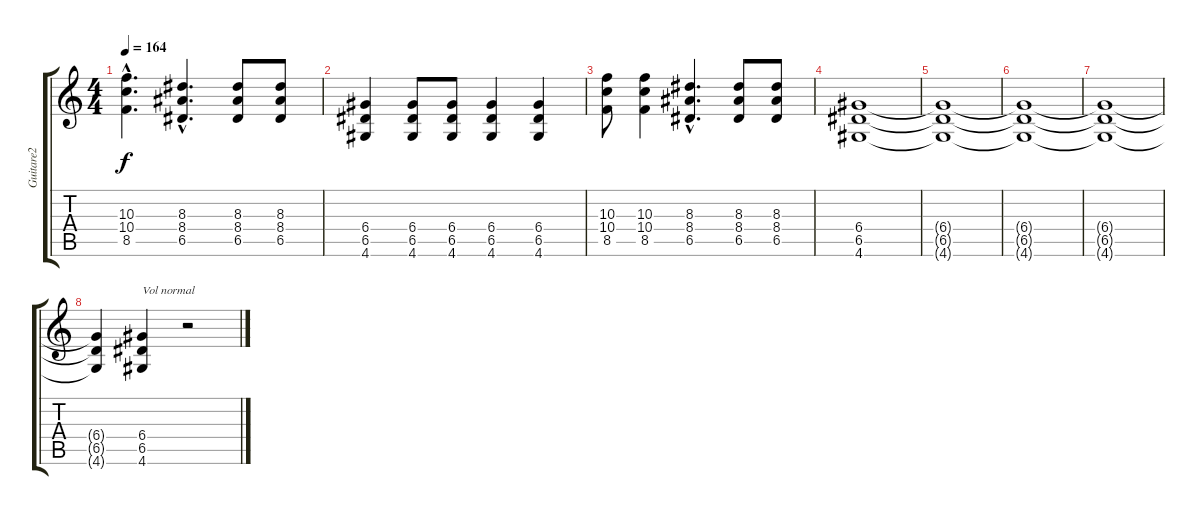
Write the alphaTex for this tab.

\track ("Guitare2" "Guitare2") {instrument distortionguitar}
\staff {score tabs}
\tuning (E4 B3 G3 D3 A2 E2) {hide}
\ts (4 4)
\tempo 164
\clef g2
\ks c
(10.3{hac} 10.4{hac} 8.5{hac}).4{d dy f} (8.3{hac} 8.4{hac} 6.5{hac}).4{d} (8.3 8.4 6.5).8 (8.3 8.4 6.5).8 |
(6.4 6.5 4.6).4 (6.4 6.5 4.6).8 (6.4 6.5 4.6).8 (6.4 6.5 4.6).4 (6.4 6.5 4.6).4 |
(10.3 10.4 8.5).8 (10.3 10.4 8.5).4 (8.3{hac} 8.4{hac} 6.5{hac}).4{d} (8.3 8.4 6.5).8 (8.3 8.4 6.5).8 |
(6.4 6.5 4.6).1 |
(6.4{t} 6.5{t} 4.6{t}).1{volume 5} |
(6.4{t} 6.5{t} 4.6{t}).1 |
(6.4{t} 6.5{t} 4.6{t}).1 |
(6.4{t} 6.5{t} 4.6{t}).4 (6.4 6.5 4.6).4{txt "Vol normal" volume 12} r.2
